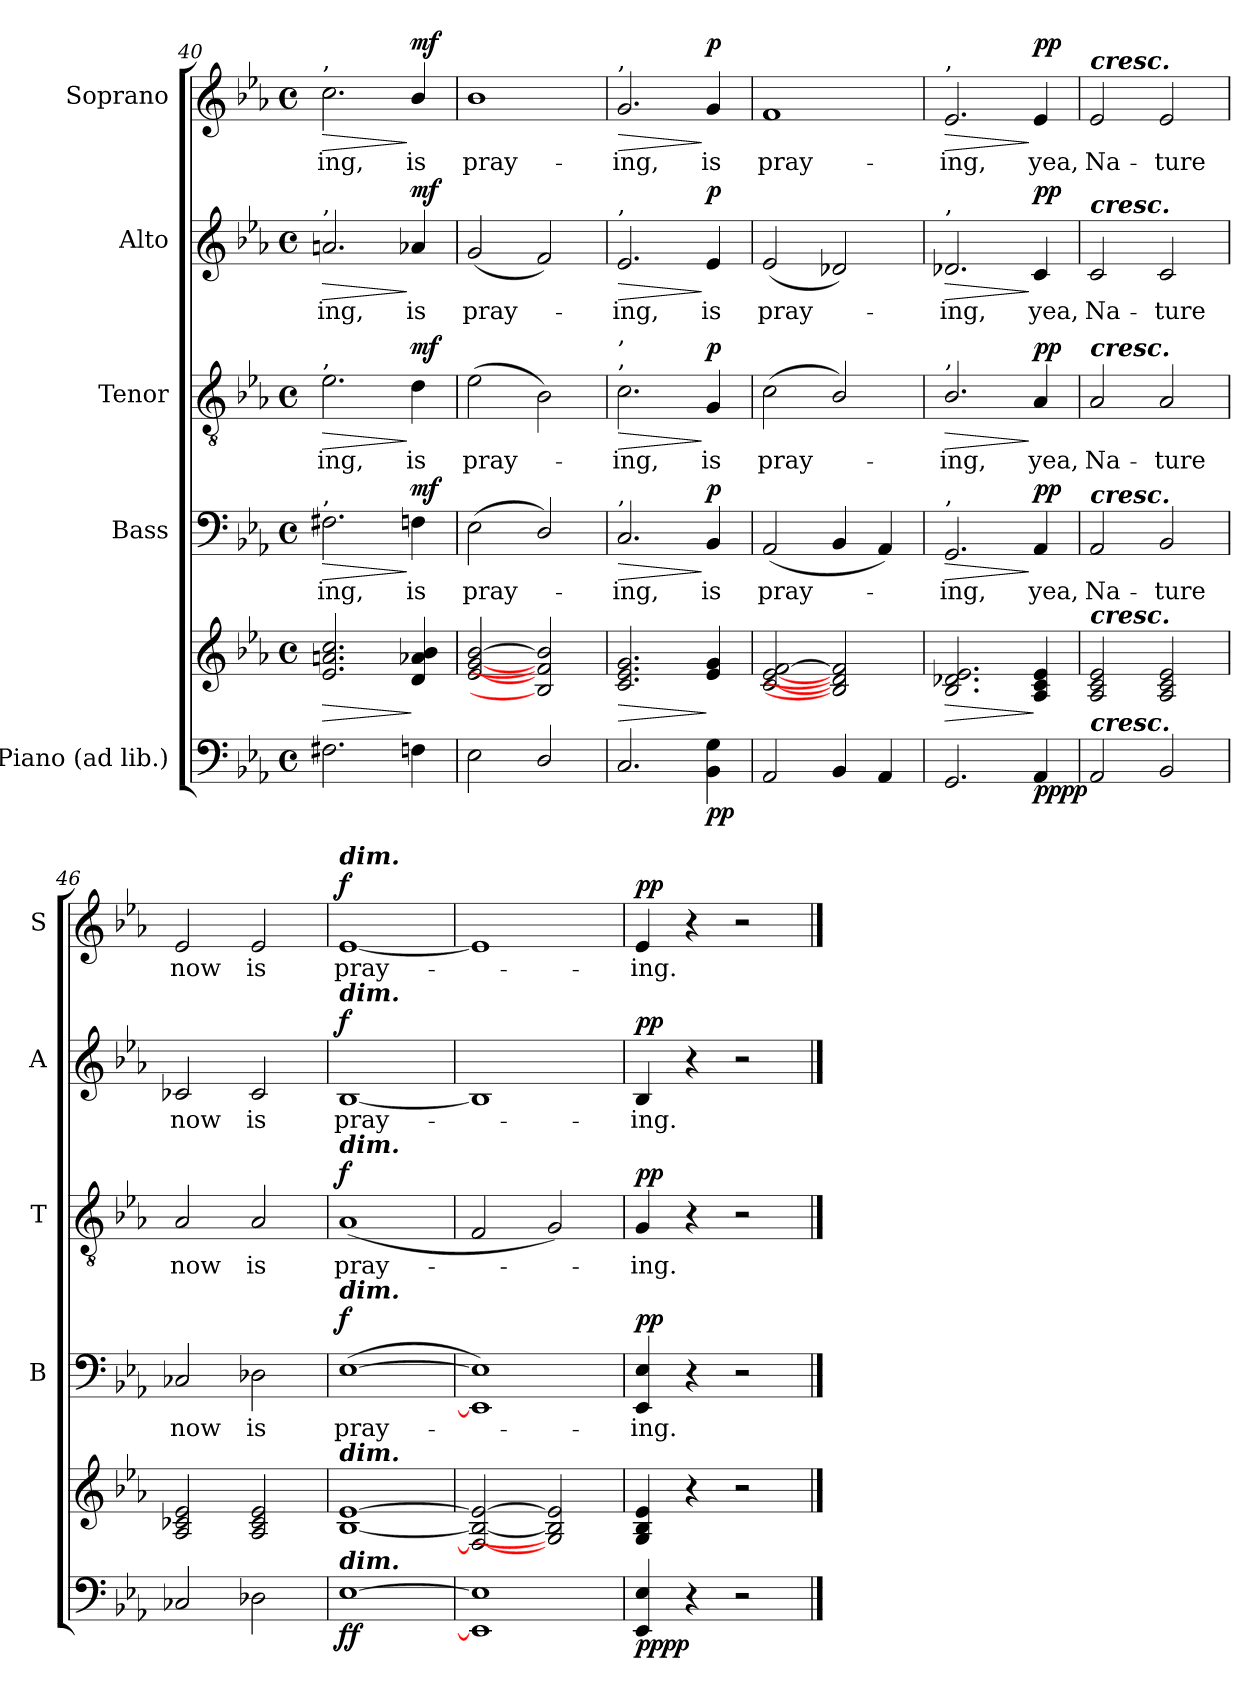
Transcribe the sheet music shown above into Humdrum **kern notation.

**kern	**kern	**dynam	**kern	**text	**dynam	**kern	**text	**dynam	**kern	**text	**dynam	**kern	**text	**dynam
*part5	*part5	*part5	*part4	*part4	*part4	*part3	*part3	*part3	*part2	*part2	*part2	*part1	*part1	*part1
*staff6	*staff5	*staff5/6	*staff4	*staff4	*staff4	*staff3	*staff3	*staff3	*staff2	*staff2	*staff2	*staff1	*staff1	*staff1
*I"Piano (ad lib.)	*	*	*I"Bass	*	*	*I"Tenor	*	*	*I"Alto	*	*	*I"Soprano	*	*
*	*	*	*I'B	*	*	*I'T	*	*	*I'A	*	*	*I'S	*	*
!!LO:LB:g=z
*clefF4	*clefG2	*	*clefF4	*	*	*clefGv2	*	*	*clefG2	*	*	*clefG2	*	*
*k[b-e-a-]	*k[b-e-a-]	*	*k[b-e-a-]	*	*	*k[b-e-a-]	*	*	*k[b-e-a-]	*	*	*k[b-e-a-]	*	*
*E-:	*E-:	*	*E-:	*	*	*E-:	*	*	*E-:	*	*	*E-:	*	*
*M4/4	*M4/4	*	*M4/4	*	*	*M4/4	*	*	*M4/4	*	*	*M4/4	*	*
*met(c)	*met(c)	*	*met(c)	*	*	*met(c)	*	*	*met(c)	*	*	*met(c)	*	*
=40	=40	=40	=40	=40	=40	=40	=40	=40	=40	=40	=40	=40	=40	=40
!	!	!	!	!	!	!	!	!	!	!	!	!LO:TX:a:t=,	!	!
!	!	!	!	!	!	!	!	!	!LO:TX:a:t=,	!	!	!	!	!
!	!	!	!	!	!	!LO:TX:a:t=,	!	!	!	!	!	!	!	!
!	!	!	!LO:TX:a:t=,	!	!	!	!	!	!	!	!	!	!	!
!	!	!LO:HP:b	!	!LO:LY:b	!LO:HP:b	!	!LO:LY:b	!LO:HP:b	!	!LO:LY:b	!LO:HP:b	!	!LO:LY:b	!LO:HP:b
2.F#X	2.e- 2.an 2.cc	>	2.F#X	ing,	>	2.e-	ing,	>	2.an	ing,	>	2.cc	-ing,	>
!	!	!LO:DY:n=1:b=2	!	!LO:LY:b	!	!	!LO:LY:b	!	!	!LO:LY:b	!	!	!LO:LY:b	!
!	!	!LO:DY:n=2:b	!	!	!LO:DY:n=1:b	!	!	!LO:DY:n=1:b	!	!	!LO:DY:n=1:b	!	!	!LO:DY:n=1:b
4Fn	4d/ 4a-X/ 4b-/	] mf mf	4Fn	is	] mf	4d	is	] mf	4a-X	is	] mf	4b-/	is	] mf
=41	=41	=41	=41	=41	=41	=41	=41	=41	=41	=41	=41	=41	=41	=41
!	!	!	!	!LO:LY:b	!	!	!LO:LY:b	!	!	!LO:LY:b	!	!	!LO:LY:b	!
2E-	[2e- [2g [2b-	.	(<2E-	pray-	.	(>2e-	pray-	.	(<2g	pray-	.	1b-	pray-	.
2D/	2B-] 2f] 2b-]	.	2D/)	.	.	2B-)	.	.	2f)	.	.	.	.	.
=42	=42	=42	=42	=42	=42	=42	=42	=42	=42	=42	=42	=42	=42	=42
!	!	!	!	!	!	!	!	!	!	!	!	!LO:TX:a:t=,	!	!
!	!	!	!	!	!	!	!	!	!LO:TX:a:t=,	!	!	!	!	!
!	!	!	!	!	!	!LO:TX:a:t=,	!	!	!	!	!	!	!	!
!	!	!	!	!	!	!LO:TX:a:t=,	!	!	!	!	!	!	!	!
!	!	!	!LO:TX:a:t=,	!	!	!	!	!	!	!	!	!	!	!
!	!	!LO:HP:b	!	!LO:LY:b	!LO:HP:b	!	!LO:LY:b	!LO:HP:b	!	!LO:LY:b	!LO:HP:b	!	!LO:LY:b	!LO:HP:b
2.C	2.c 2.e- 2.g	>	2.C	ing,	>	2.c	ing,	>	2.e-	ing,	>	2.g	-ing,	>
!	!	!LO:DY:n=1:b=2	!	!LO:LY:b	!	!	!LO:LY:b	!	!	!LO:LY:b	!	!	!LO:LY:b	!
!	!	!LO:DY:n=2:b	!	!	!LO:DY:n=1:b	!	!	!LO:DY:n=1:b	!	!	!LO:DY:n=1:b	!	!	!LO:DY:n=1:b
4BB- 4G	4e- 4g	] p p	4BB-	is	] p	4G	is	] p	4e-	is	] p	4g	is	] p
=43	=43	=43	=43	=43	=43	=43	=43	=43	=43	=43	=43	=43	=43	=43
!	!	!	!	!LO:LY:b	!	!	!LO:LY:b	!	!	!LO:LY:b	!	!	!LO:LY:b	!
2AA-	[2c [2e- [2f	.	(<2AA-	pray-	.	(<2c	pray-	.	(<2e-	pray-	.	1f	pray-	.
4BB-	2B-] 2d-] 2f]	.	4BB-	.	.	2B-/)	.	.	2d-X)	.	.	.	.	.
4AA-	.	.	4AA-)	.	.	.	.	.	.	.	.	.	.	.
=44	=44	=44	=44	=44	=44	=44	=44	=44	=44	=44	=44	=44	=44	=44
!	!	!	!	!	!	!	!	!	!	!	!	!LO:TX:a:t=,	!	!
!	!	!	!	!	!	!	!	!	!LO:TX:a:t=,	!	!	!	!	!
!	!	!	!	!	!	!LO:TX:a:t=,	!	!	!	!	!	!	!	!
!	!	!	!LO:TX:a:t=,	!	!	!	!	!	!	!	!	!	!	!
!	!	!LO:HP:b	!	!LO:LY:b	!LO:HP:b	!	!LO:LY:b	!LO:HP:b	!	!LO:LY:b	!LO:HP:b	!	!LO:LY:b	!LO:HP:b
2.GG	2.B- 2.d-X 2.e-	>	2.GG	ing,	>	2.B-/	ing,	>	2.d-X	ing,	>	2.e-	-ing,	>
!	!	!LO:DY:n=1:b=2	!	!LO:LY:b	!	!	!LO:LY:b	!	!	!LO:LY:b	!	!	!LO:LY:b	!
!	!	!LO:DY:n=2:b	!	!	!LO:DY:n=1:b	!	!	!LO:DY:n=1:b	!	!	!LO:DY:n=1:b	!	!	!LO:DY:n=1:b
4AA-	4A- 4c 4e-	] pp pp	4AA-	yea,	] pp	4A-	yea,	] pp	4c	yea,	] pp	4e-	yea,	] pp
=45	=45	=45	=45	=45	=45	=45	=45	=45	=45	=45	=45	=45	=45	=45
!	!	!	!	!	!	!	!	!	!	!	!	!LO:TX:a:Bi:t=cresc.	!	!
!	!	!	!	!	!	!	!	!	!LO:TX:a:Bi:t=cresc.	!	!	!	!	!
!	!	!	!	!	!	!LO:TX:a:Bi:t=cresc.	!	!	!	!	!	!	!	!
!	!	!	!LO:TX:a:Bi:t=cresc.	!	!	!	!	!	!	!	!	!	!	!
!	!LO:TX:a:Bi:t=cresc.	!	!	!	!	!	!	!	!	!	!	!	!	!
!LO:TX:a:Bi:t=cresc.	!	!	!	!	!	!	!	!	!	!	!	!	!	!
!	!	!	!	!LO:LY:b	!	!	!LO:LY:b	!	!	!LO:LY:b	!	!	!LO:LY:b	!
2AA-	2A- 2c 2e-	.	2AA-	Na-	.	2A-	Na-	.	2c	Na-	.	2e-	Na-	.
!	!	!	!	!LO:LY:b	!	!	!LO:LY:b	!	!	!LO:LY:b	!	!	!LO:LY:b	!
2BB-	2A- 2c 2e-	.	2BB-	-ture	.	2A-	-ture	.	2c	-ture	.	2e-	-ture	.
=46	=46	=46	=46	=46	=46	=46	=46	=46	=46	=46	=46	=46	=46	=46
!	!	!	!	!LO:LY:b	!	!	!LO:LY:b	!	!	!LO:LY:b	!	!	!LO:LY:b	!
2C-X	2A- 2c-X 2e-	.	2C-X	now	.	2A-	now	.	2c-X	now	.	2e-	now	.
!	!	!	!	!LO:LY:b	!	!	!LO:LY:b	!	!	!LO:LY:b	!	!	!LO:LY:b	!
2D-X	2A- 2c- 2e-	.	2D-X	is	.	2A-	is	.	2c-	is	.	2e-	is	.
=47	=47	=47	=47	=47	=47	=47	=47	=47	=47	=47	=47	=47	=47	=47
!	!	!	!	!	!	!	!	!	!	!	!	!LO:TX:a:Bi:t=dim.	!	!
!	!	!	!	!	!	!	!	!	!LO:TX:a:Bi:t=dim.	!	!	!	!	!
!	!	!	!	!	!	!LO:TX:a:Bi:t=dim.	!	!	!	!	!	!	!	!
!	!	!	!LO:TX:a:Bi:t=dim.	!	!	!	!	!	!	!	!	!	!	!
!	!LO:TX:a:Bi:t=dim.	!	!	!	!	!	!	!	!	!	!	!	!	!
!LO:TX:a:Bi:t=dim.	!	!	!	!	!	!	!	!	!	!	!	!	!	!
!	!	!LO:DY:b=2	!	!LO:LY:b	!	!	!LO:LY:b	!	!	!LO:LY:b	!	!	!LO:LY:b	!
!	!	!LO:DY:n=1:b	!	!	!LO:DY:b	!	!	!LO:DY:b	!	!	!LO:DY:b	!	!	!LO:DY:b
[1E-	[1B- [1e-	f f	(<[1E-	pray-	f	(<1A-	pray-	f	[1B-	pray-	f	[1e-	pray-	f
=48	=48	=48	=48	=48	=48	=48	=48	=48	=48	=48	=48	=48	=48	=48
1EE-] 1E-]	2F_ 2B-_ 2e-_	.	1EE-] 1E-])	.	.	2F	.	.	1B-]	.	.	1e-]	.	.
.	2G] 2B-] 2e-]	.	.	.	.	2G)	.	.	.	.	.	.	.	.
=49	=49	=49	=49	=49	=49	=49	=49	=49	=49	=49	=49	=49	=49	=49
!	!	!LO:DY:b=2	!	!LO:LY:b	!	!	!LO:LY:b	!	!	!LO:LY:b	!	!	!LO:LY:b	!
!	!	!LO:DY:n=1:b	!	!	!LO:DY:b	!	!	!LO:DY:b	!	!	!LO:DY:b	!	!	!LO:DY:b
4EE- 4E-	4G 4B- 4e-	pp pp	4EE- 4E-	ing.	pp	4G	ing.	pp	4B-	ing.	pp	4e-	ing.	pp
4r	4r	.	4r	.	.	4r	.	.	4r	.	.	4r	.	.
2r	2r	.	2r	.	.	2r	.	.	2r	.	.	2r	.	.
==	==	==	==	==	==	==	==	==	==	==	==	==	==	==
*-	*-	*-	*-	*-	*-	*-	*-	*-	*-	*-	*-	*-	*-	*-
